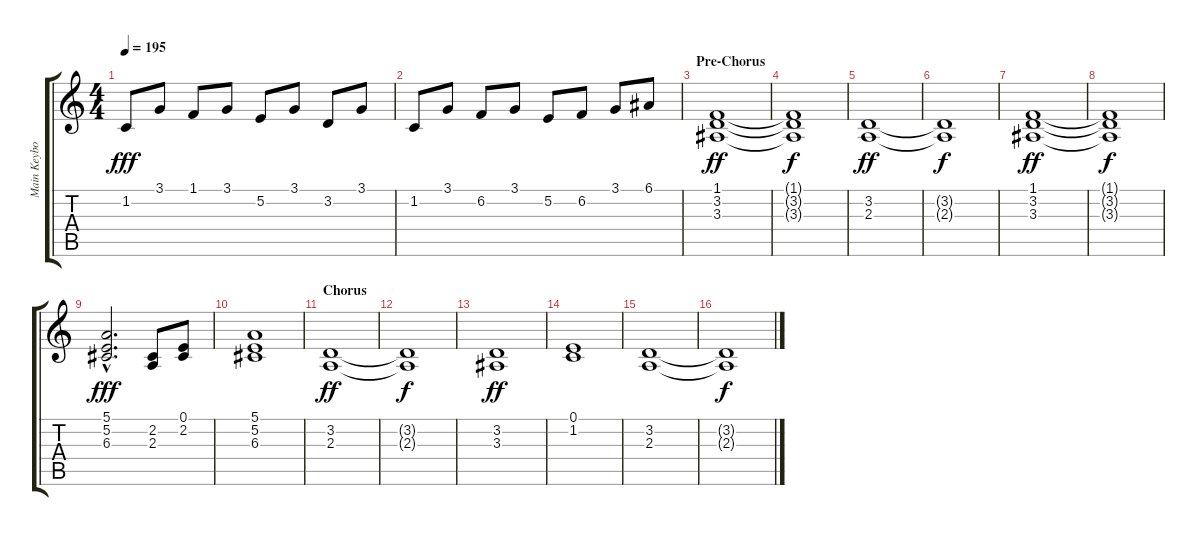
\track ("Main Keyboards " "Main Keybo") {instrument stringensemble1}
\staff {score tabs}
\tuning (E4 B3 G3 D3 A2 E2) {hide}
\ts (4 4)
\tempo 195
\clef g2
\ks c
1.2.8{dy fff} 3.1.8 1.1.8 3.1.8 5.2.8 3.1.8 3.2.8 3.1.8 |
1.2.8 3.1.8 6.2.8 3.1.8 5.2.8 6.2.8 3.1.8 6.1.8 |
\section ("" "Pre-Chorus")
(1.1 3.2 3.3).1{dy ff volume 14 balance 8} |
(1.1{t} 3.2{t} 3.3{t}).1{dy f} |
(3.2 2.3).1{dy ff} |
(3.2{t} 2.3{t}).1{dy f} |
(1.1 3.2 3.3).1{dy ff} |
(1.1{t} 3.2{t} 3.3{t}).1{dy f} |
(5.1{hac} 5.2{hac} 6.3{hac}).2{d dy fff} (2.2 2.3).8 (0.1 2.2).8 |
(5.1 5.2 6.3).1 |
\section ("" "Chorus")
(3.2 2.3).1{dy ff} |
(3.2{t} 2.3{t}).1{dy f} |
(3.2 3.3).1{dy ff} |
(0.1 1.2).1 |
(3.2 2.3).1 |
(3.2{t} 2.3{t}).1{dy f}
